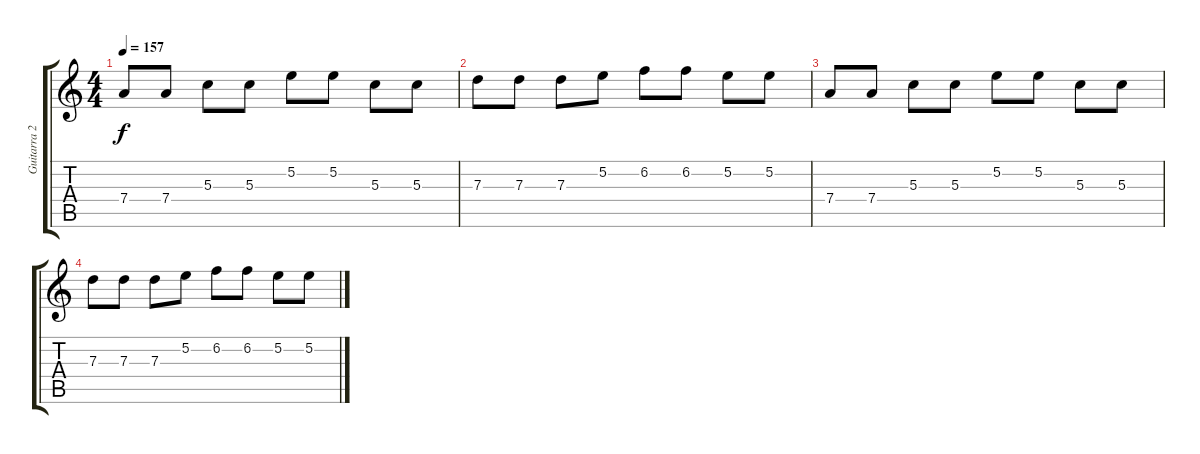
\track ("Guitarra 2 - Erik" "Guitarra 2") {instrument distortionguitar}
\staff {score tabs}
\tuning (E4 B3 G3 D3 A2 E2) {hide}
\ts (4 4)
\tempo 157
\clef g2
\ks c
7.4.8{dy f} 7.4.8 5.3.8 5.3.8 5.2.8 5.2.8 5.3.8 5.3.8 |
7.3.8 7.3.8 7.3.8 5.2.8 6.2.8 6.2.8 5.2.8 5.2.8 |
7.4.8 7.4.8 5.3.8 5.3.8 5.2.8 5.2.8 5.3.8 5.3.8 |
7.3.8 7.3.8 7.3.8 5.2.8 6.2.8 6.2.8 5.2.8 5.2.8
